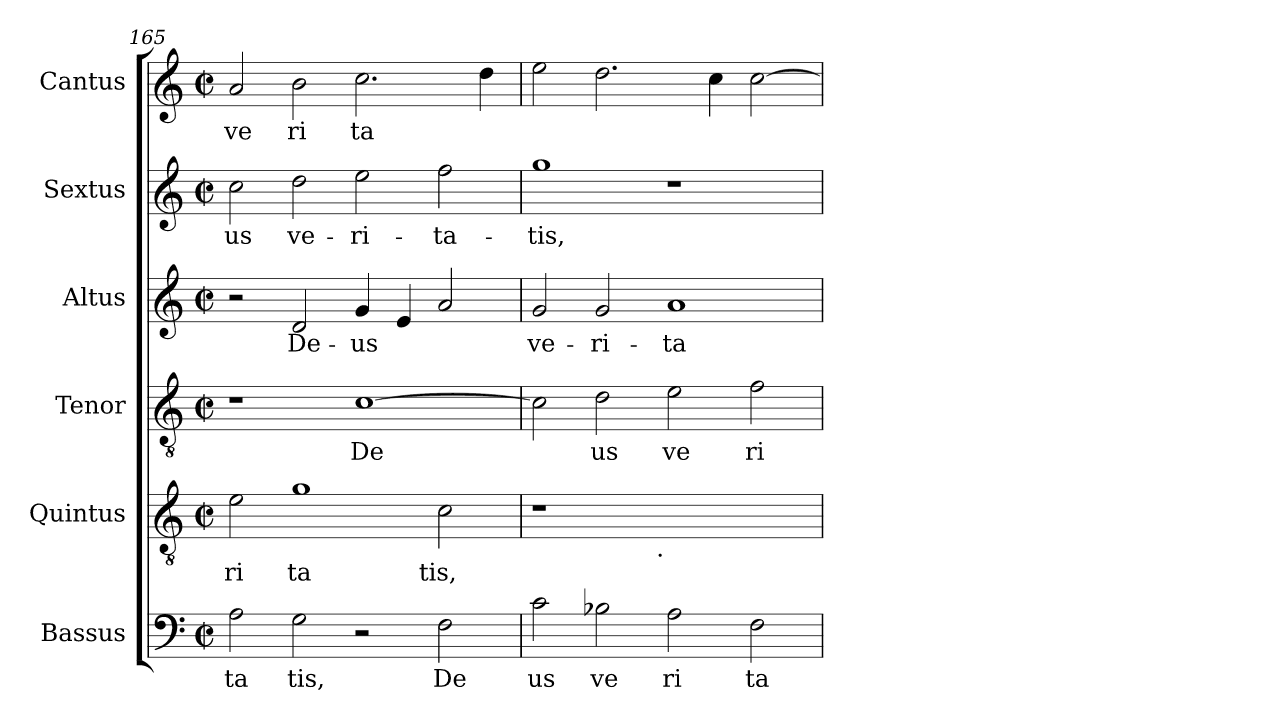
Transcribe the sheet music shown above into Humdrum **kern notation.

**kern	**text	**kern	**text	**kern	**text	**kern	**text	**kern	**text	**kern	**text
*part6	*part6	*part5	*part5	*part4	*part4	*part3	*part3	*part2	*part2	*part1	*part1
*staff6	*staff6	*staff5	*staff5	*staff4	*staff4	*staff3	*staff3	*staff2	*staff2	*staff1	*staff1
*I"Bassus	*	*I"Quintus	*	*I"Tenor	*	*I"Altus	*	*I"Sextus	*	*I"Cantus	*
*clefF4	*	*clefGv2	*	*clefGv2	*	*clefG2	*	*clefG2	*	*clefG2	*
*k[]	*	*k[]	*	*k[]	*	*k[]	*	*k[]	*	*k[]	*
*C:	*	*C:	*	*C:	*	*C:	*	*C:	*	*C:	*
*M2/2	*	*M2/2	*	*M2/2	*	*M2/2	*	*M2/2	*	*M2/2	*
*met(c|)	*	*met(c|)	*	*met(c|)	*	*met(c|)	*	*met(c|)	*	*met(c|)	*
=165	=165	=165	=165	=165	=165	=165	=165	=165	=165	=165	=165
!	!LO:LY:b:cj	!	!LO:LY:b:cj	!	!	!	!	!	!LO:LY:b:cj	!	!LO:LY:b:cj
2A\	ta	2e\	ri	1r	.	2r	.	2cc\	-us	2a/	ve
!	!LO:LY:b:cj	!	!LO:LY:b:cj	!	!	!	!LO:LY:b:cj	!	!LO:LY:b:cj	!	!LO:LY:b:cj
2G\	tis,	1g	ta	.	.	2d/	De-	2dd\	ve-	2b\	ri
!	!	!	!	!	!LO:LY:b:cj	!	!LO:LY:b:cj	!	!LO:LY:b:cj	!	!LO:LY:b:cj
2r	.	.	.	[>1c	De	4g/	-us	2ee\	-ri-	2.cc\	ta
!	!	!	!	!	!	!	!LO:LY:b:cj	!	!	!	!
.	.	.	.	.	.	4e/	.	.	.	.	.
!	!LO:LY:b:cj	!	!LO:LY:b:cj	!	!	!	!LO:LY:b:cj	!	!LO:LY:b:cj	!	!
2F\	De	2c\	tis,	.	.	2a/	.	2ff\	-ta-	.	.
!	!	!	!	!	!	!	!	!	!	!	!LO:LY:b:cj
.	.	.	.	.	.	.	.	.	.	4dd\	.
=166	=166	=166	=166	=166	=166	=166	=166	=166	=166	=166	=166
!	!LO:LY:b:cj	!	!	!	!LO:LY:b:cj	!	!LO:LY:b:cj	!	!LO:LY:b:cj	!	!LO:LY:b:cj
*	*	*^	*	*	*	*	*	*	*	*	*
2c\	us	1r	2ryy	.	2c\]	.	2g/	ve-	1gg	-tis,	2ee\	.
!	!LO:LY:b:cj	!	!	!	!	!LO:LY:b:cj	!	!LO:LY:b:cj	!	!	!	!LO:LY:b:cj
2B-X\	ve	.	4...ryy	.	2d\	us	2g/	-ri-	.	.	2.dd\	.
!	!	!	!LO:TX:b:t=.	!	!	!	!	!	!	!	!	!
.	.	.	1ryy	.	.	.	.	.	.	.	.	.
!	!LO:LY:b:cj	!	!	!	!	!LO:LY:b:cj	!	!LO:LY:b:cj	!	!	!	!
2A\	ri	1ryy	.	.	2e\	ve	1a	-ta-	1r	.	.	.
!	!	!	!	!	!	!	!	!	!	!	!	!LO:LY:b:cj
.	.	.	.	.	.	.	.	.	.	.	4cc\	.
!	!LO:LY:b:cj	!	!	!	!	!LO:LY:b:cj	!	!	!	!	!	!LO:LY:b:cj
2F\	ta	.	.	.	2f\	ri	.	.	.	.	[>2cc\	.
.	.	.	32ryy	.	.	.	.	.	.	.	.	.
*	*	*v	*v	*	*	*	*	*	*	*	*	*
=	=	=	=	=	=	=	=	=	=	=	=
*-	*-	*-	*-	*-	*-	*-	*-	*-	*-	*-	*-
